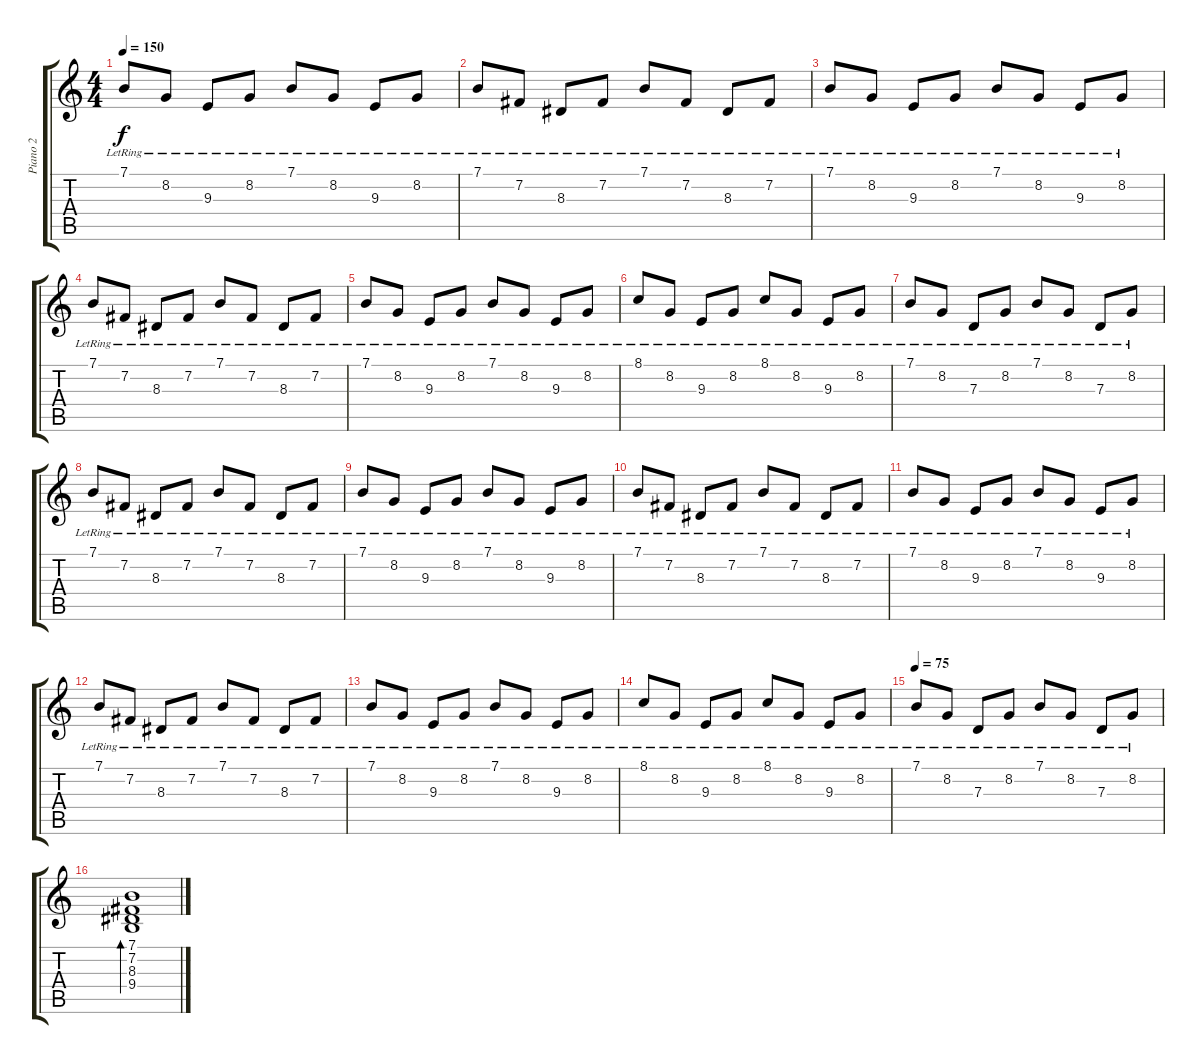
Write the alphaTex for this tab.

\track ("Piano 2" "Piano 2") {instrument brightacousticpiano}
\staff {score tabs}
\tuning (E4 B3 G3 D3 A2 E2) {hide}
\ts (4 4)
\tempo 150
\clef g2
\ks c
7.1{lr}.8{dy f} 8.2{lr}.8 9.3{lr}.8 8.2{lr}.8 7.1{lr}.8 8.2{lr}.8 9.3{lr}.8 8.2{lr}.8 |
7.1{lr}.8 7.2{lr}.8 8.3{lr}.8 7.2{lr}.8 7.1{lr}.8 7.2{lr}.8 8.3{lr}.8 7.2{lr}.8 |
7.1{lr}.8 8.2{lr}.8 9.3{lr}.8 8.2{lr}.8 7.1{lr}.8 8.2{lr}.8 9.3{lr}.8 8.2{lr}.8 |
7.1{lr}.8 7.2{lr}.8 8.3{lr}.8 7.2{lr}.8 7.1{lr}.8 7.2{lr}.8 8.3{lr}.8 7.2{lr}.8 |
7.1{lr}.8 8.2{lr}.8 9.3{lr}.8 8.2{lr}.8 7.1{lr}.8 8.2{lr}.8 9.3{lr}.8 8.2{lr}.8 |
8.1{lr}.8 8.2{lr}.8 9.3{lr}.8 8.2{lr}.8 8.1{lr}.8 8.2{lr}.8 9.3{lr}.8 8.2{lr}.8 |
7.1{lr}.8 8.2{lr}.8 7.3{lr}.8 8.2{lr}.8 7.1{lr}.8 8.2{lr}.8 7.3{lr}.8 8.2{lr}.8 |
7.1{lr}.8 7.2{lr}.8 8.3{lr}.8 7.2{lr}.8 7.1{lr}.8 7.2{lr}.8 8.3{lr}.8 7.2{lr}.8 |
7.1{lr}.8 8.2{lr}.8 9.3{lr}.8 8.2{lr}.8 7.1{lr}.8 8.2{lr}.8 9.3{lr}.8 8.2{lr}.8 |
7.1{lr}.8 7.2{lr}.8 8.3{lr}.8 7.2{lr}.8 7.1{lr}.8 7.2{lr}.8 8.3{lr}.8 7.2{lr}.8 |
7.1{lr}.8 8.2{lr}.8 9.3{lr}.8 8.2{lr}.8 7.1{lr}.8 8.2{lr}.8 9.3{lr}.8 8.2{lr}.8 |
7.1{lr}.8 7.2{lr}.8 8.3{lr}.8 7.2{lr}.8 7.1{lr}.8 7.2{lr}.8 8.3{lr}.8 7.2{lr}.8 |
7.1{lr}.8 8.2{lr}.8 9.3{lr}.8 8.2{lr}.8 7.1{lr}.8 8.2{lr}.8 9.3{lr}.8 8.2{lr}.8 |
8.1{lr}.8 8.2{lr}.8 9.3{lr}.8 8.2{lr}.8 8.1{lr}.8 8.2{lr}.8 9.3{lr}.8 8.2{lr}.8 |
\tempo 75
7.1{lr}.8 8.2{lr}.8 7.3{lr}.8 8.2{lr}.8 7.1{lr}.8 8.2{lr}.8 7.3{lr}.8 8.2{lr}.8 |
(7.1 7.2 8.3 9.4).1{bd 240 volume 12}
